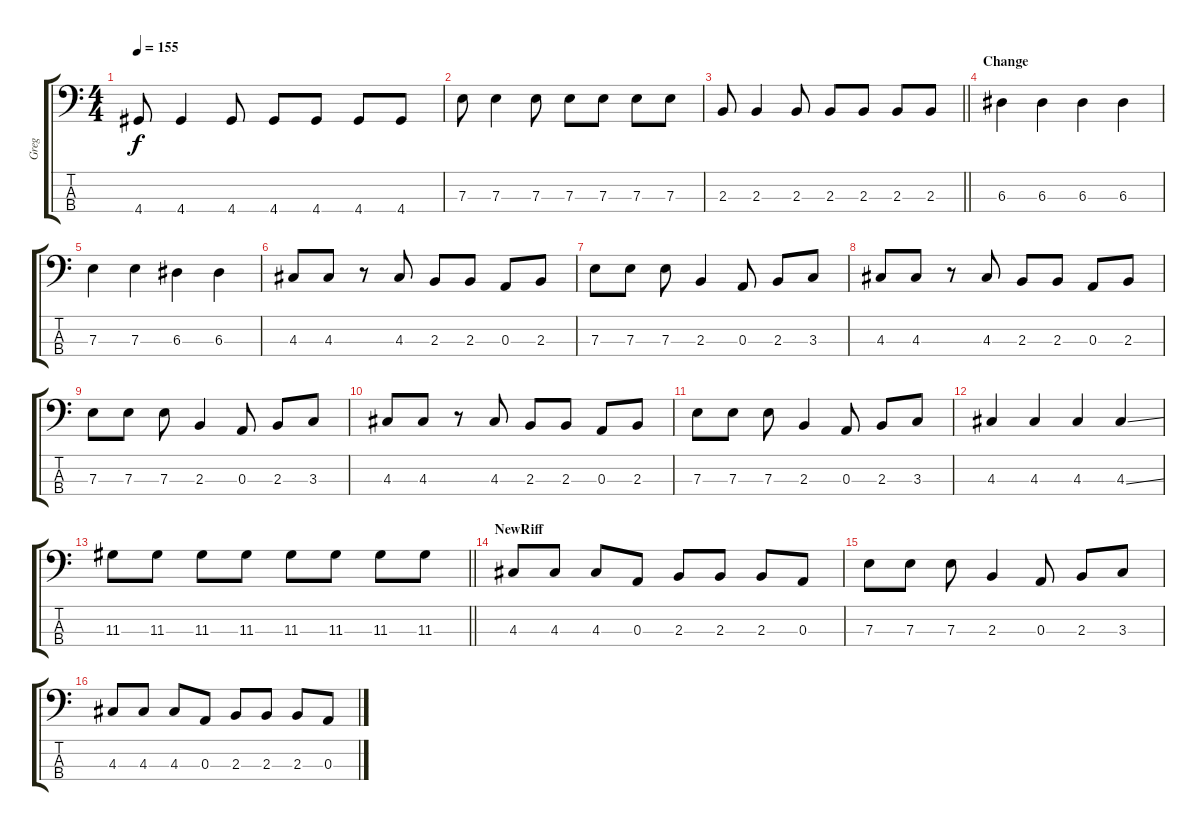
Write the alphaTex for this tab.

\track ("Greg" "Greg") {instrument electricbasspick}
\staff {score tabs}
\tuning (G2 D2 A1 E1) {hide}
\ts (4 4)
\tempo 155
\clef f4
\ks c
4.4.8{dy f} 4.4.4 4.4.8 4.4.8 4.4.8 4.4.8 4.4.8 |
7.3.8 7.3.4 7.3.8 7.3.8 7.3.8 7.3.8 7.3.8 |
\barLineRight lightlight
2.3.8 2.3.4 2.3.8 2.3.8 2.3.8 2.3.8 2.3.8 |
\section ("" "Change")
6.3.4 6.3.4 6.3.4 6.3.4 |
7.3.4 7.3.4 6.3.4 6.3.4 |
4.3.8 4.3.8 r.8 4.3.8 2.3.8 2.3.8 0.3.8 2.3.8 |
7.3.8 7.3.8 7.3.8 2.3.4 0.3.8 2.3.8 3.3.8 |
4.3.8 4.3.8 r.8 4.3.8 2.3.8 2.3.8 0.3.8 2.3.8 |
7.3.8 7.3.8 7.3.8 2.3.4 0.3.8 2.3.8 3.3.8 |
4.3.8 4.3.8 r.8 4.3.8 2.3.8 2.3.8 0.3.8 2.3.8 |
7.3.8 7.3.8 7.3.8 2.3.4 0.3.8 2.3.8 3.3.8 |
4.3.4 4.3.4 4.3.4 4.3{ss}.4 |
\barLineRight lightlight
11.3.8 11.3.8 11.3.8 11.3.8 11.3.8 11.3.8 11.3.8 11.3.8 |
\section ("" "NewRiff")
4.3.8 4.3.8 4.3.8 0.3.8 2.3.8 2.3.8 2.3.8 0.3.8 |
7.3.8 7.3.8 7.3.8 2.3.4 0.3.8 2.3.8 3.3.8 |
4.3.8 4.3.8 4.3.8 0.3.8 2.3.8 2.3.8 2.3.8 0.3.8
